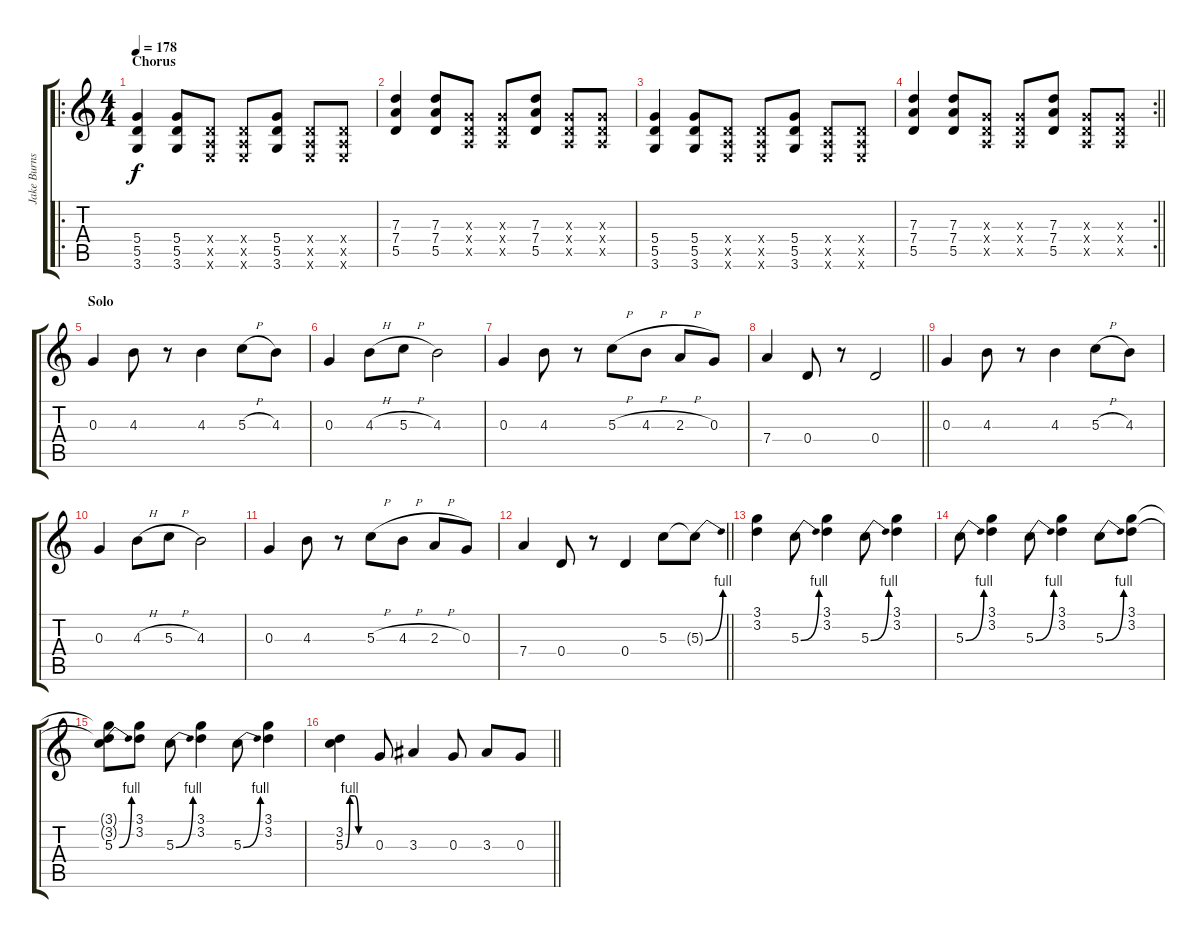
\track ("Jake Burns" "Jake Burns") {instrument distortionguitar}
\staff {score tabs}
\tuning (E4 B3 G3 D3 A2 E2) {hide}
\ro
\ts (4 4)
\section ("" "Chorus")
\tempo 178
\clef g2
\ks c
(5.4 5.5 3.6).4{dy f} (5.4 5.5 3.6).8 (0.4{x} 0.5{x} 0.6{x}).8 (0.4{x} 0.5{x} 0.6{x}).8 (5.4 5.5 3.6).8 (0.4{x} 0.5{x} 0.6{x}).8 (0.4{x} 0.5{x} 0.6{x}).8 |
(7.3 7.4 5.5).4 (7.3 7.4 5.5).8 (0.3{x} 0.4{x} 0.5{x}).8 (0.3{x} 0.4{x} 0.5{x}).8 (7.3 7.4 5.5).8 (0.3{x} 0.4{x} 0.5{x}).8 (0.3{x} 0.4{x} 0.5{x}).8 |
(5.4 5.5 3.6).4 (5.4 5.5 3.6).8 (0.4{x} 0.5{x} 0.6{x}).8 (0.4{x} 0.5{x} 0.6{x}).8 (5.4 5.5 3.6).8 (0.4{x} 0.5{x} 0.6{x}).8 (0.4{x} 0.5{x} 0.6{x}).8 |
\rc 2
\barLineRight lightlight
(7.3 7.4 5.5).4 (7.3 7.4 5.5).8 (0.3{x} 0.4{x} 0.5{x}).8 (0.3{x} 0.4{x} 0.5{x}).8 (7.3 7.4 5.5).8 (0.3{x} 0.4{x} 0.5{x}).8 (0.3{x} 0.4{x} 0.5{x}).8 |
\section ("" "Solo")
0.3.4 4.3.8 r.8 4.3.4 5.3{h}.8 4.3.8 |
0.3.4 4.3{h}.8 5.3{h}.8 4.3.2 |
0.3.4 4.3.8 r.8 5.3{h}.8 4.3{h}.8 2.3{h}.8 0.3.8 |
\barLineRight lightlight
7.4.4 0.4.8 r.8 0.4.2 |
0.3.4 4.3.8 r.8 4.3.4 5.3{h}.8 4.3.8 |
0.3.4 4.3{h}.8 5.3{h}.8 4.3.2 |
0.3.4 4.3.8 r.8 5.3{h}.8 4.3{h}.8 2.3{h}.8 0.3.8 |
\barLineRight lightlight
7.4.4 0.4.8 r.8 0.4.4 5.3.8 5.3{be (bend 0 0 60 4) t}.8 |
(3.1 3.2).4 5.3{be (bend 0 0 60 4)}.8 (3.1 3.2).4 5.3{be (bend 0 0 60 4)}.8 (3.1 3.2).4 |
5.3{be (bend 0 0 60 4)}.8 (3.1 3.2).4 5.3{be (bend 0 0 60 4)}.8 (3.1 3.2).4 5.3{be (bend 0 0 60 4)}.8 (3.1 3.2).8 |
(3.1{t} 3.2{t} 5.3{be (bend 0 0 60 4)}).8 (3.1 3.2).8 5.3{be (bend 0 0 60 4)}.8 (3.1 3.2).4 5.3{be (bend 0 0 60 4)}.8 (3.1 3.2).4 |
\barLineRight lightlight
(3.2 5.3{be (custom 0 0 10 4 20 4 30 0 60 0)}).4 0.3.8 3.3.4 0.3.8 3.3.8 0.3.8
